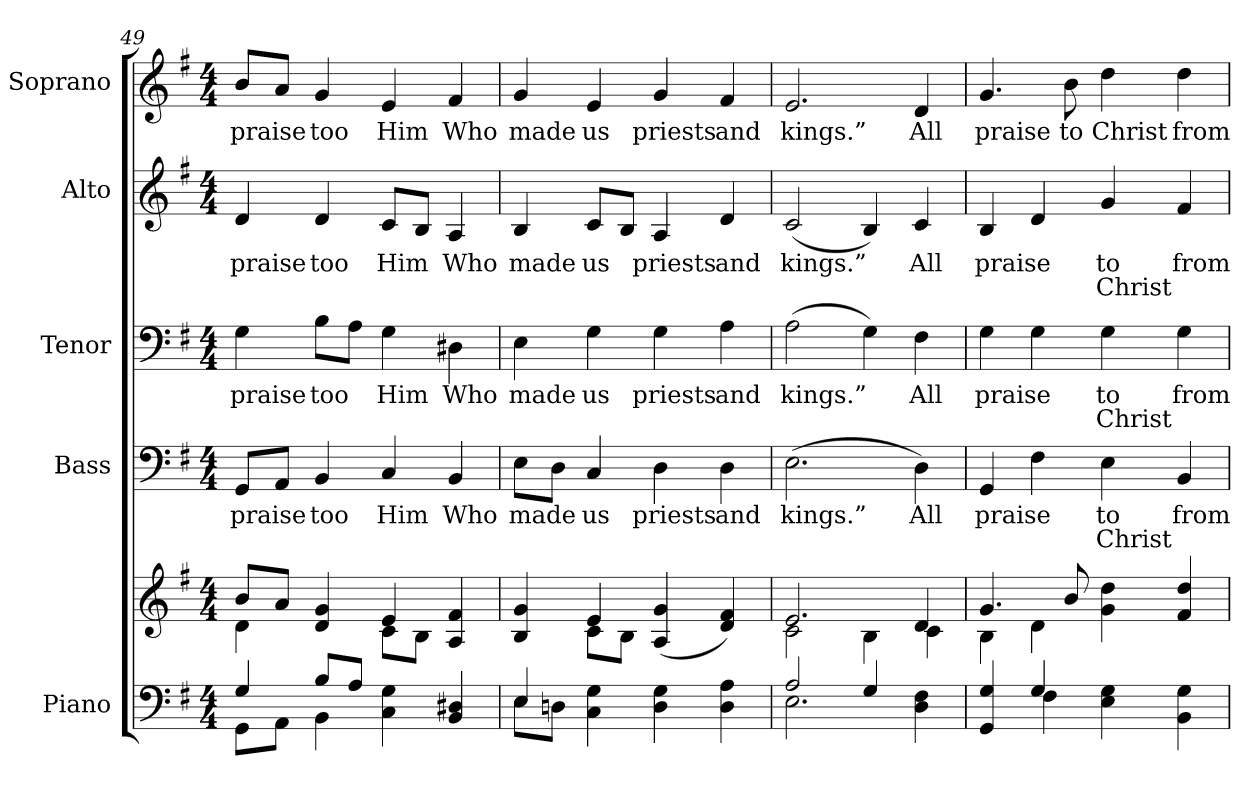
**kern	**kern	**kern	**text	**text	**kern	**text	**text	**kern	**text	**text	**kern	**text
*part5	*part5	*part4	*part4	*part4	*part3	*part3	*part3	*part2	*part2	*part2	*part1	*part1
*staff6	*staff5	*staff4	*staff4	*staff4	*staff3	*staff3	*staff3	*staff2	*staff2	*staff2	*staff1	*staff1
*I"Piano	*	*I"Bass	*	*	*I"Tenor	*	*	*I"Alto	*	*	*I"Soprano	*
*I'Pno.	*	*I'B.	*	*	*I'T.	*	*	*I'A.	*	*	*I'S.	*
*clefF4	*clefG2	*clefF4	*	*	*clefF4	*	*	*clefG2	*	*	*clefG2	*
*k[f#]	*k[f#]	*k[f#]	*	*	*k[f#]	*	*	*k[f#]	*	*	*k[f#]	*
*G:	*G:	*G:	*	*	*G:	*	*	*G:	*	*	*G:	*
*M4/4	*M4/4	*M4/4	*	*	*M4/4	*	*	*M4/4	*	*	*M4/4	*
=49	=49	=49	=49	=49	=49	=49	=49	=49	=49	=49	=49	=49
*^	*^	*	*	*	*	*	*	*	*	*	*	*
!	!	!	!	!	!LO:LY:b:color=#000000	!	!	!	!	!	!	!	!	!
!	!	!	!	!	!	!	!	!LO:LY:b:color=#000000	!	!	!	!	!	!
!	!	!	!	!	!	!	!	!	!	!	!LO:LY:b:color=#000000	!	!	!
!	!	!	!	!	!	!	!	!	!	!	!	!	!	!LO:LY:b:color=#000000
4Gi/	8GGi\L	8bi/L	4di\	8GGi/L	praise	.	4Gi\	praise	.	4di/	praise	.	8bi/L	praise
.	8AAi\J	8ai/J	.	8AAi/J	.	.	.	.	.	.	.	.	8ai/J	.
!	!	!	!	!	!LO:LY:b:color=#000000	!	!	!	!	!	!	!	!	!
!	!	!	!	!	!	!	!	!LO:LY:b:color=#000000	!	!	!	!	!	!
!	!	!	!	!	!	!	!	!	!	!	!LO:LY:b:color=#000000	!	!	!
!	!	!	!	!	!	!	!	!	!	!	!	!	!	!LO:LY:b:color=#000000
8Bi/L	4BBi\	4di/ 4gi	4ryy	4BBi/	too	.	8Bi\L	too	.	4di/	too	.	4gi/	too
8Ai/J	.	.	.	.	.	.	8Ai\J	.	.	.	.	.	.	.
!	!	!	!	!	!LO:LY:b:color=#000000	!	!	!	!	!	!	!	!	!
!	!	!	!	!	!	!	!	!LO:LY:b:color=#000000	!	!	!	!	!	!
!	!	!	!	!	!	!	!	!	!	!	!LO:LY:b:color=#000000	!	!	!
!	!	!	!	!	!	!	!	!	!	!	!	!	!	!LO:LY:b:color=#000000
4Ci\ 4Gi	2ryy	4ei/	8ci\L	4Ci/	Him	.	4Gi\	Him	.	8ci/L	Him	.	4ei/	Him
.	.	.	8Bi\J	.	.	.	.	.	.	8Bi/J	.	.	.	.
!	!	!	!	!	!LO:LY:b:color=#000000	!	!	!	!	!	!	!	!	!
!	!	!	!	!	!	!	!	!LO:LY:b:color=#000000	!	!	!	!	!	!
!	!	!	!	!	!	!	!	!	!	!	!LO:LY:b:color=#000000	!	!	!
!	!	!	!	!	!	!	!	!	!	!	!	!	!	!LO:LY:b:color=#000000
4BBi/ 4D#Xi	.	4Ai/ 4f#i	4ryy	4BBi/	Who	.	4D#Xi\	Who	.	4Ai/	Who	.	4f#i/	Who
!!LO:PB:g=z
=50	=50	=50	=50	=50	=50	=50	=50	=50	=50	=50	=50	=50	=50	=50
!	!	!	!	!	!LO:LY:b:color=#000000	!	!	!	!	!	!	!	!	!
!	!	!	!	!	!	!	!	!LO:LY:b:color=#000000	!	!	!	!	!	!
!	!	!	!	!	!	!	!	!	!	!	!LO:LY:b:color=#000000	!	!	!
!	!	!	!	!	!	!	!	!	!	!	!	!	!	!LO:LY:b:color=#000000
4Ei/	8Ei\L	4Bi/ 4gi	4ryy	8Ei\L	made	.	4Ei\	made	.	4Bi/	made	.	4gi/	made
.	8Dni\J	.	.	8Di\J	.	.	.	.	.	.	.	.	.	.
!	!	!	!	!	!LO:LY:b:color=#000000	!	!	!	!	!	!	!	!	!
!	!	!	!	!	!	!	!	!LO:LY:b:color=#000000	!	!	!	!	!	!
!	!	!	!	!	!	!	!	!	!	!	!LO:LY:b:color=#000000	!	!	!
!	!	!	!	!	!	!	!	!	!	!	!	!	!	!LO:LY:b:color=#000000
4Ci\ 4Gi	4ryy	4ei/	8ci\L	4Ci/	us	.	4Gi\	us	.	8ci/L	us	.	4ei/	us
.	.	.	8Bi\J	.	.	.	.	.	.	8Bi/J	.	.	.	.
!	!	!	!	!	!LO:LY:b:color=#000000	!	!	!	!	!	!	!	!	!
!	!	!	!	!	!	!	!	!LO:LY:b:color=#000000	!	!	!	!	!	!
!	!	!	!	!	!	!	!	!	!	!	!LO:LY:b:color=#000000	!	!	!
!	!	!	!	!	!	!	!	!	!	!	!	!	!	!LO:LY:b:color=#000000
4Di\ 4Gi	2ryy	(4Ai/ 4gi	2ryy	4Di\	priests	.	4Gi\	priests	.	4Ai/	priests	.	4gi/	priests
!	!	!	!	!	!LO:LY:b:color=#000000	!	!	!	!	!	!	!	!	!
!	!	!	!	!	!	!	!	!LO:LY:b:color=#000000	!	!	!	!	!	!
!	!	!	!	!	!	!	!	!	!	!	!LO:LY:b:color=#000000	!	!	!
!	!	!	!	!	!	!	!	!	!	!	!	!	!	!LO:LY:b:color=#000000
4Di\ 4Ai	.	4di/ 4f#i)	.	4Di\	and	.	4Ai\	and	.	4di/	and	.	4f#i/	and
=51	=51	=51	=51	=51	=51	=51	=51	=51	=51	=51	=51	=51	=51	=51
!	!	!	!	!	!LO:LY:b:color=#000000	!	!	!	!	!	!	!	!	!
!	!	!	!	!	!	!	!	!LO:LY:b:color=#000000	!	!	!	!	!	!
!	!	!	!	!	!	!	!	!	!	!	!LO:LY:b:color=#000000	!	!	!
!	!	!	!	!	!	!	!	!	!	!	!	!	!	!LO:LY:b:color=#000000
2Ai/	2.Ei\	2.ei/	2ci\	(2.Ei\	kings.”	.	(2Ai\	kings.”	.	(2ci/	kings.”	.	2.ei/	kings.”
4Gi/	.	.	4Bi\	.	.	.	4Gi\)	.	.	4Bi/)	.	.	.	.
!	!	!	!	!	!LO:LY:b:color=#000000	!	!	!	!	!	!	!	!	!
!	!	!	!	!	!	!	!	!LO:LY:b:color=#000000	!	!	!	!	!	!
!	!	!	!	!	!	!	!	!	!	!	!LO:LY:b:color=#000000	!	!	!
!	!	!	!	!	!	!	!	!	!	!	!	!	!	!LO:LY:b:color=#000000
4Di\ 4F#i	4ryy	4di/	4ci\	4Di\)	All	.	4F#i\	All	.	4ci/	All	.	4di/	All
!!LO:PB:g=z
=52	=52	=52	=52	=52	=52	=52	=52	=52	=52	=52	=52	=52	=52	=52
!	!	!	!	!	!LO:LY:b:color=#000000	!	!	!	!	!	!	!	!	!
!	!	!	!	!	!	!	!	!LO:LY:b:color=#000000	!	!	!	!	!	!
!	!	!	!	!	!	!	!	!	!	!	!LO:LY:b:color=#000000	!	!	!
!	!	!	!	!	!	!	!	!	!	!	!	!	!	!LO:LY:b:color=#000000
4GGi/ 4Gi	4ryy	4.gi/	4Bi\	4GGi/	praise	.	4Gi\	praise	.	4Bi/	praise	.	4.gi/	praise
4Gi/	4F#i\	.	4di\	4F#i\	.	.	4Gi\	.	.	4di/	.	.	.	.
!	!	!	!	!	!	!	!	!	!	!	!	!	!	!LO:LY:b:color=#000000
.	.	8bi/	.	.	.	.	.	.	.	.	.	.	8bi\	to
!	!	!	!	!	!LO:LY:b:color=#000000	!LO:LY:b:color=#000000	!	!	!	!	!	!	!	!
!	!	!	!	!	!	!	!	!LO:LY:b:color=#000000	!LO:LY:b:color=#000000	!	!	!	!	!
!	!	!	!	!	!	!	!	!	!	!	!LO:LY:b:color=#000000	!LO:LY:b:color=#000000	!	!
!	!	!	!	!	!	!	!	!	!	!	!	!	!	!LO:LY:b:color=#000000
4Ei\ 4Gi	2ryy	4gi\ 4ddi	2ryy	4Ei\	to	Christ	4Gi\	to	Christ	4gi/	to	Christ	4ddi\	Christ
!	!	!	!	!	!LO:LY:b:color=#000000	!	!	!	!	!	!	!	!	!
!	!	!	!	!	!	!	!	!LO:LY:b:color=#000000	!	!	!	!	!	!
!	!	!	!	!	!	!	!	!	!	!	!LO:LY:b:color=#000000	!	!	!
!	!	!	!	!	!	!	!	!	!	!	!	!	!	!LO:LY:b:color=#000000
4BBi\ 4Gi	.	4f#i/ 4ddi	.	4BBi/	from	.	4Gi\	from	.	4f#i/	from	.	4ddi\	from
*v	*v	*	*	*	*	*	*	*	*	*	*	*	*	*
*	*v	*v	*	*	*	*	*	*	*	*	*	*	*
=	=	=	=	=	=	=	=	=	=	=	=	=
*-	*-	*-	*-	*-	*-	*-	*-	*-	*-	*-	*-	*-
